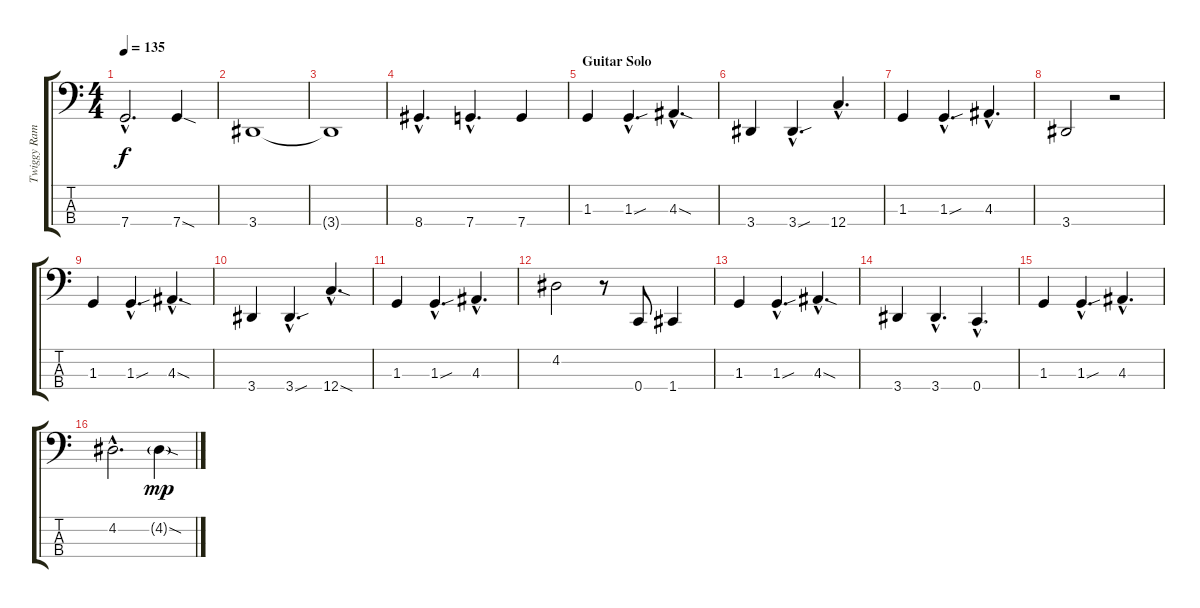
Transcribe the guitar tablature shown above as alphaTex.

\track ("Twiggy Ramirez" "Twiggy Ram") {instrument electricbasspick}
\staff {score tabs}
\tuning (E2 B1 Gb1 C1) {hide}
\ts (4 4)
\tempo 135
\clef f4
\ks c
7.4{hac t}.2{d dy f} 7.4{sod}.4 |
3.4.1 |
3.4{t}.1 |
8.4{hac}.4{d} 7.4{hac}.4{d} 7.4.4 |
\section ("" "Guitar Solo")
1.3.4 1.3{sou hac}.4{d} 4.3{sod hac}.4{d} |
3.4.4 3.4{sou hac}.4{d} 12.4{hac}.4{d} |
1.3.4 1.3{sou hac}.4{d} 4.3{hac}.4{d} |
3.4.2 r.2 |
1.3.4 1.3{sou hac}.4{d} 4.3{sod hac}.4{d} |
3.4.4 3.4{sou hac}.4{d} 12.4{sod hac}.4{d} |
1.3.4 1.3{sou hac}.4{d} 4.3{hac}.4{d} |
4.2.2 r.8 0.4.8 1.4.4 |
1.3.4{volume 16 instrument distortionguitar} 1.3{sou hac}.4{d} 4.3{sod hac}.4{d} |
3.4.4 3.4{hac}.4{d} 0.4{hac}.4{d} |
1.3.4 1.3{sou hac}.4{d} 4.3{hac}.4{d} |
4.2{hac}.2{d} 4.2{sod g}.4{dy mp}
